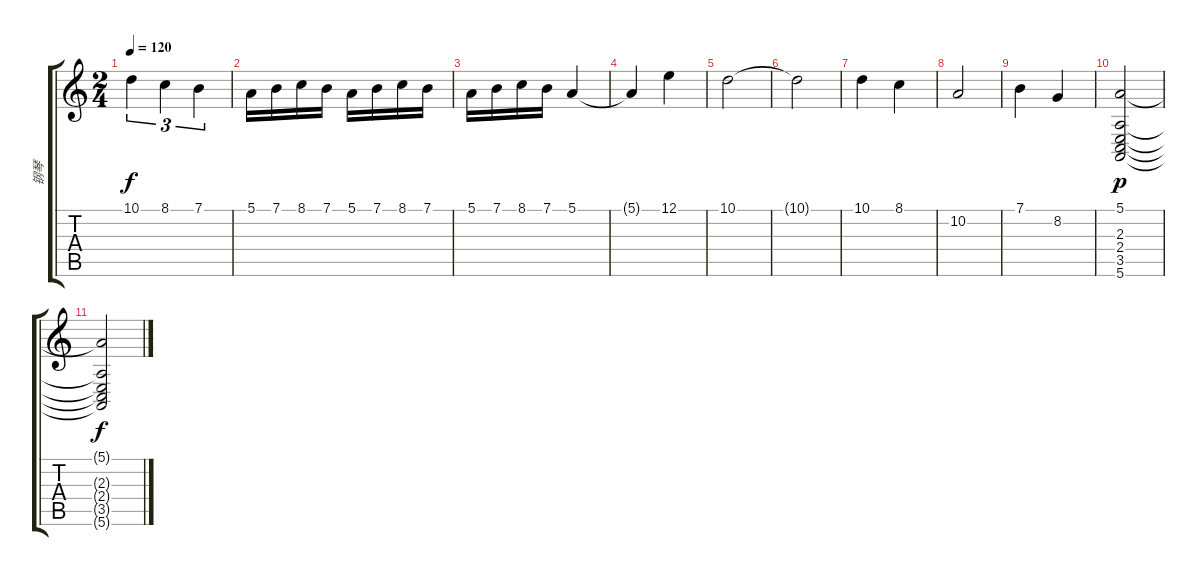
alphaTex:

\track ("钢琴" "钢琴") {instrument brightacousticpiano}
\staff {score tabs}
\tuning (E4 B3 G3 D3 A2 E2) {hide}
\ts (2 4)
\tempo 120
\clef g2
\ks c
10.1.4{tu (3 2) dy f} 8.1.4{tu (3 2)} 7.1.4{tu (3 2)} |
5.1.16 7.1.16 8.1.16 7.1.16 5.1.16 7.1.16 8.1.16 7.1.16 |
5.1.16 7.1.16 8.1.16 7.1.16 5.1.4 |
5.1{t}.4 12.1.4 |
10.1.2 |
10.1{t}.2 |
10.1.4 8.1.4 |
10.2.2 |
7.1.4 8.2.4 |
(5.1 2.3 2.4 3.5 5.6).2{dy p} |
(5.1{t} 2.3{t} 2.4{t} 3.5{t} 5.6{t}).2{dy f}
